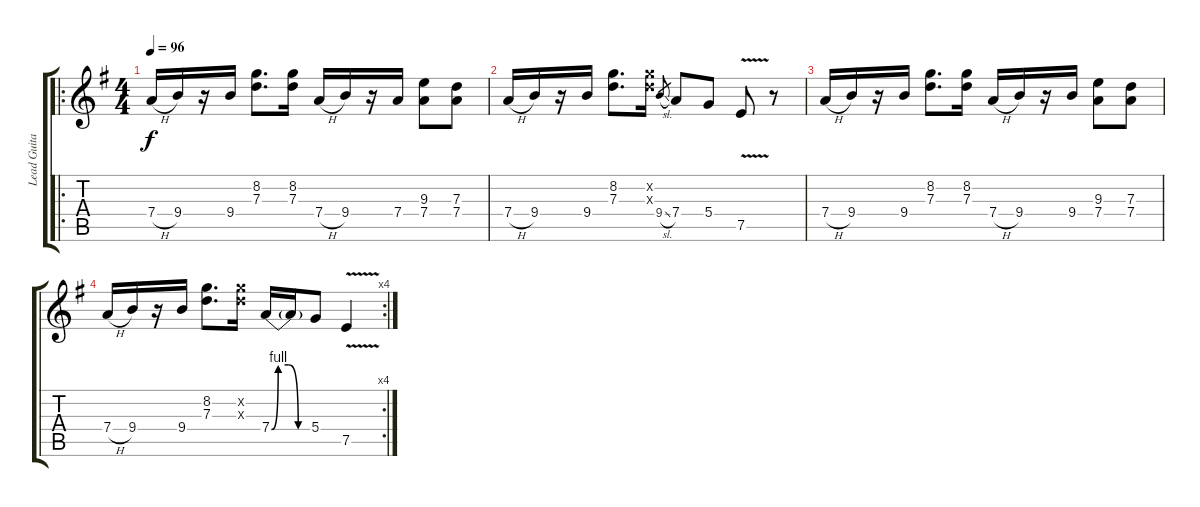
\track ("Lead Guitar 3" "Lead Guita") {instrument overdrivenguitar}
\staff {score tabs}
\tuning (E4 B3 G3 D3 A2 E2) {hide}
\ro
\ts (4 4)
\tempo 96
\clef g2
\ks g
7.4{h}.16{dy f} 9.4.16 r.16 9.4.16 (8.2 7.3).8{d} (8.2 7.3).16 7.4{h}.16 9.4.16 r.16 7.4.16 (9.3 7.4).8 (7.3 7.4).8 |
7.4{h}.16 9.4.16 r.16 9.4.16 (8.2 7.3).8{d} (8.2{x} 7.3{x}).16 9.4{sl}.8{gr} 7.4.8 5.4.8 7.5{v}.8 r.8 |
7.4{h}.16 9.4.16 r.16 9.4.16 (8.2 7.3).8{d} (8.2 7.3).16 7.4{h}.16 9.4.16 r.16 9.4.16 (9.3 7.4).8 (7.3 7.4).8 |
\rc 4
7.4{h}.16 9.4.16 r.16 9.4.16 (8.2 7.3).8{d} (8.2{x} 7.3{x}).16 7.4{be (custom 0 0 10 4 25 4 40 0 60 0)}.16 7.4{t}.16 5.4.8 7.5{v}.4
